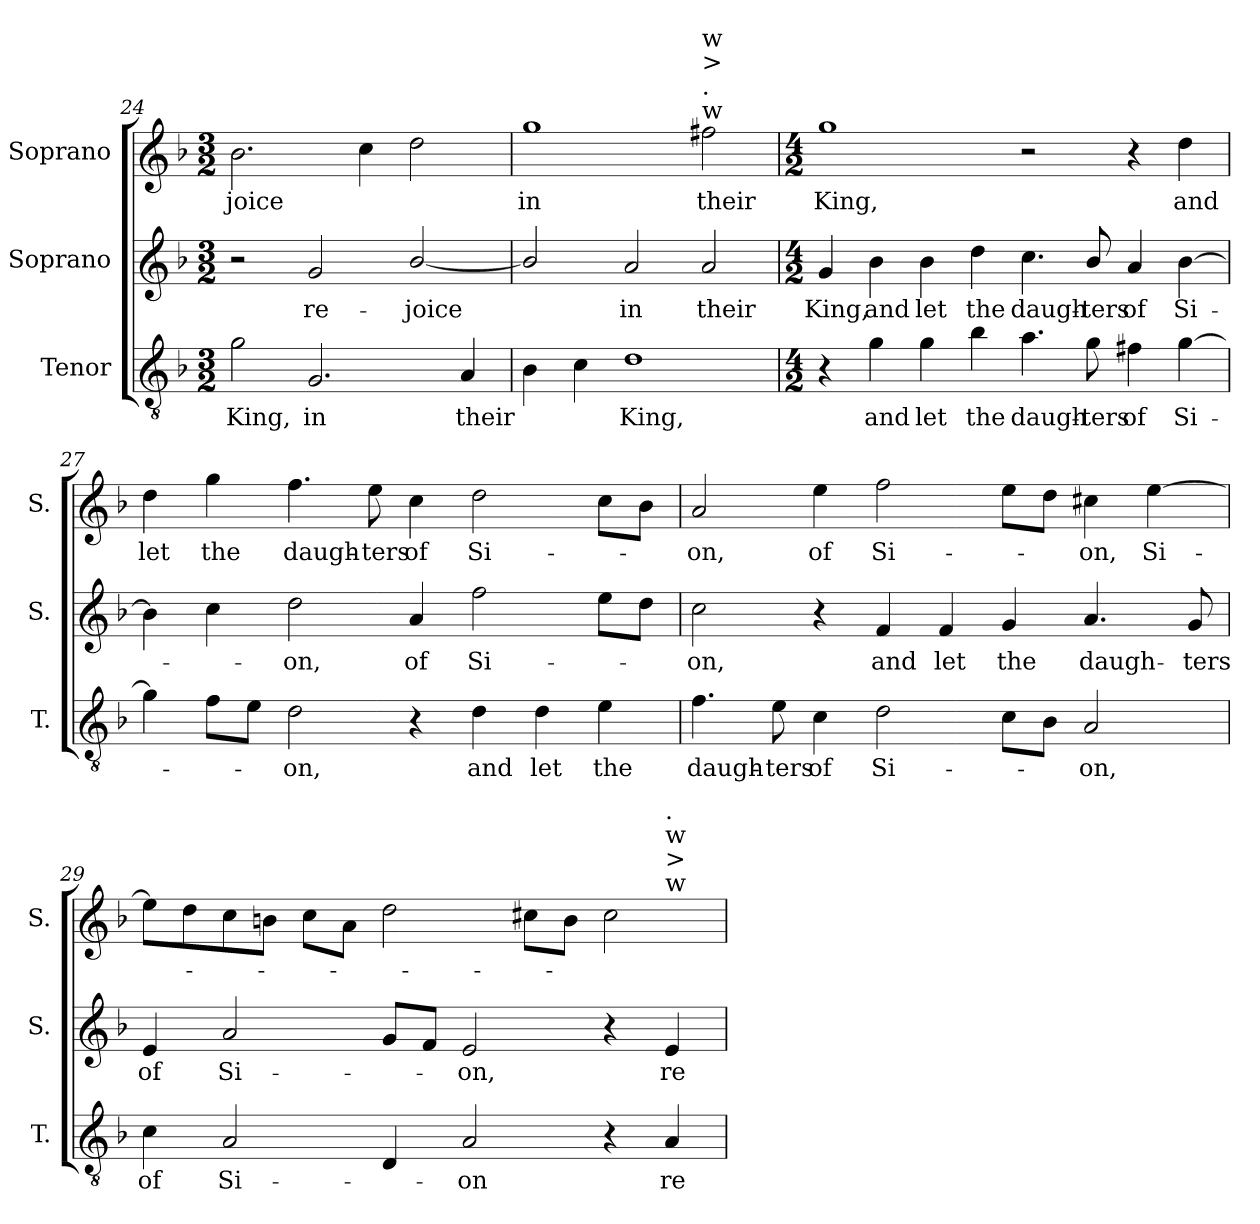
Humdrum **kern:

**kern	**text	**kern	**text	**kern	**text
*part3	*part3	*part2	*part2	*part1	*part1
*staff3	*staff3	*staff2	*staff2	*staff1	*staff1
*I"Tenor	*	*I"Soprano	*	*I"Soprano	*
*I'T.	*	*I'S.	*	*I'S.	*
*clefGv2	*	*clefG2	*	*clefG2	*
*ITrd7c12	*	*	*	*	*
*k[b-]	*	*k[b-]	*	*k[b-]	*
*F:	*	*F:	*	*F:	*
*M3/2	*	*M3/2	*	*M3/2	*
=24	=24	=24	=24	=24	=24
!	!LO:LY:b:color=#000000	!	!	!	!
!	!	!	!	!	!LO:LY:b:color=#000000
2Gi\	King,	2r	.	2.b-i\	-joice
!	!LO:LY:b:color=#000000	!	!	!	!
!	!	!	!LO:LY:b:color=#000000	!	!
2.GGi/	in	2gi/	re-	.	.
.	.	.	.	4cci\	.
!	!	!	!LO:LY:b:color=#000000	!	!
.	.	[2b-i/	-joice	2ddi\	.
!	!LO:LY:b:color=#000000	!	!	!	!
4AAi/	their	.	.	.	.
=25	=25	=25	=25	=25	=25
!	!	!	!	!	!LO:LY:b:color=#000000
4BB-i\	.	2b-i/]	.	1ggi	in
4Ci\	.	.	.	.	.
!	!LO:LY:b:color=#000000	!	!	!	!
!	!	!	!LO:LY:b:color=#000000	!	!
1Di	King,	2ai/	in	.	.
!	!	!	!LO:LY:b:color=#000000	!	!
!	!	!	!	!LO:TX:a:t=w	!
!	!	!	!	!LO:TX:t=.	!
!	!	!	!	!LO:TX:t=>	!
!	!	!	!	!LO:TX:t=w	!
!	!	!	!	!	!LO:LY:b:color=#000000
.	.	2ai/	their	2ff#Xi\	their
!!LO:LB:g=z
=26	=26	=26	=26	=26	=26
*M4/2	*	*M4/2	*	*M4/2	*
!	!	!	!LO:LY:b:color=#000000	!	!
!	!	!	!	!	!LO:LY:b:color=#000000
4r	.	4gi/	King,	1ggi	King,
!	!LO:LY:b:color=#000000	!	!	!	!
!	!	!	!LO:LY:b:color=#000000	!	!
4Gi\	and	4b-i\	and	.	.
!	!LO:LY:b:color=#000000	!	!	!	!
!	!	!	!LO:LY:b:color=#000000	!	!
4Gi\	let	4b-i\	let	.	.
!	!LO:LY:b:color=#000000	!	!	!	!
!	!	!	!LO:LY:b:color=#000000	!	!
4B-i\	the	4ddi\	the	.	.
!	!LO:LY:b:color=#000000	!	!	!	!
!	!	!	!LO:LY:b:color=#000000	!	!
4.Ai\	daugh-	4.cci\	daugh-	2r	.
!	!LO:LY:b:color=#000000	!	!	!	!
!	!	!	!LO:LY:b:color=#000000	!	!
8Gi\	-ters	8b-i/	-ters	.	.
!	!LO:LY:b:color=#000000	!	!	!	!
!	!	!	!LO:LY:b:color=#000000	!	!
4F#Xi\	of	4ai/	of	4r	.
!	!LO:LY:b:color=#000000	!	!	!	!
!	!	!	!LO:LY:b:color=#000000	!	!
!	!	!	!	!	!LO:LY:b:color=#000000
[4Gi\	Si-	[4b-i\	Si-	4ddi\	and
=27	=27	=27	=27	=27	=27
!	!	!	!	!	!LO:LY:b:color=#000000
4Gi\]	.	4b-i\]	.	4ddi\	let
!	!	!	!	!	!LO:LY:b:color=#000000
8Fi\L	.	4cci\	.	4ggi\	the
8Ei\J	.	.	.	.	.
!	!LO:LY:b:color=#000000	!	!	!	!
!	!	!	!LO:LY:b:color=#000000	!	!
!	!	!	!	!	!LO:LY:b:color=#000000
2Di\	-on,	2ddi\	-on,	4.ffi\	daugh-
!	!	!	!	!	!LO:LY:b:color=#000000
.	.	.	.	8eei\	-ters
!	!	!	!LO:LY:b:color=#000000	!	!
!	!	!	!	!	!LO:LY:b:color=#000000
4r	.	4ai/	of	4cci\	of
!	!LO:LY:b:color=#000000	!	!	!	!
!	!	!	!LO:LY:b:color=#000000	!	!
!	!	!	!	!	!LO:LY:b:color=#000000
4Di\	and	2ffi\	Si-	2ddi\	Si-
!	!LO:LY:b:color=#000000	!	!	!	!
4Di\	let	.	.	.	.
!	!LO:LY:b:color=#000000	!	!	!	!
4Ei\	the	8eei\L	.	8cci\L	.
.	.	8ddi\J	.	8b-i\J	.
=28	=28	=28	=28	=28	=28
!	!LO:LY:b:color=#000000	!	!	!	!
!	!	!	!LO:LY:b:color=#000000	!	!
!	!	!	!	!	!LO:LY:b:color=#000000
4.Fi\	daugh-	2cci\	-on,	2ai/	-on,
!	!LO:LY:b:color=#000000	!	!	!	!
8Ei\	-ters	.	.	.	.
!	!LO:LY:b:color=#000000	!	!	!	!
!	!	!	!	!	!LO:LY:b:color=#000000
4Ci\	of	4r	.	4eei\	of
!	!LO:LY:b:color=#000000	!	!	!	!
!	!	!	!LO:LY:b:color=#000000	!	!
!	!	!	!	!	!LO:LY:b:color=#000000
2Di\	Si-	4fi/	and	2ffi\	Si-
!	!	!	!LO:LY:b:color=#000000	!	!
.	.	4fi/	let	.	.
!	!	!	!LO:LY:b:color=#000000	!	!
8Ci\L	.	4gi/	the	8eei\L	.
8BB-i\J	.	.	.	8ddi\J	.
!	!LO:LY:b:color=#000000	!	!	!	!
!	!	!	!LO:LY:b:color=#000000	!	!
!	!	!	!	!	!LO:LY:b:color=#000000
2AAi/	-on,	4.ai/	daugh-	4cc#Xi\	-on,
!	!	!	!	!	!LO:LY:b:color=#000000
.	.	.	.	[4eei\	Si-
!	!	!	!LO:LY:b:color=#000000	!	!
.	.	8gi/	-ters	.	.
!!LO:LB:g=z
=29	=29	=29	=29	=29	=29
!	!LO:LY:b:color=#000000	!	!	!	!
!	!	!	!LO:LY:b:color=#000000	!	!
*	*	*	*	*^	*
4Ci\	of	4ei/	of	8eei\L]	1..ryy	.
.	.	.	.	8ddi\	.	.
!	!LO:LY:b:color=#000000	!	!	!	!	!
!	!	!	!LO:LY:b:color=#000000	!	!	!
2AAi/	Si-	2ai/	Si-	8cci\	.	.
.	.	.	.	8bni\J	.	.
.	.	.	.	8cci\L	.	.
.	.	.	.	8ai\J	.	.
4DDi/	.	8gi/L	.	2ddi\	.	.
.	.	8fi/J	.	.	.	.
!	!LO:LY:b:color=#000000	!	!	!	!	!
!	!	!	!LO:LY:b:color=#000000	!	!	!
2AAi/	-on	2ei/	-on,	.	.	.
.	.	.	.	8cc#Xi\L	.	.
.	.	.	.	8bi\J	.	.
4r	.	4r	.	2cc#i\	.	.
!	!LO:LY:b:color=#000000	!	!	!	!	!
!	!	!	!	!	!LO:TX:a:t=w	!
!	!	!	!	!	!LO:TX:t=>	!
!	!	!	!	!	!LO:TX:t=w	!
!	!	!	!	!	!LO:TX:t=.	!
!	!	!	!LO:LY:b:color=#000000	!	!	!
4AAi/	re-	4ei/	re-	.	4ryy	.
*	*	*	*	*v	*v	*
=	=	=	=	=	=
*-	*-	*-	*-	*-	*-
